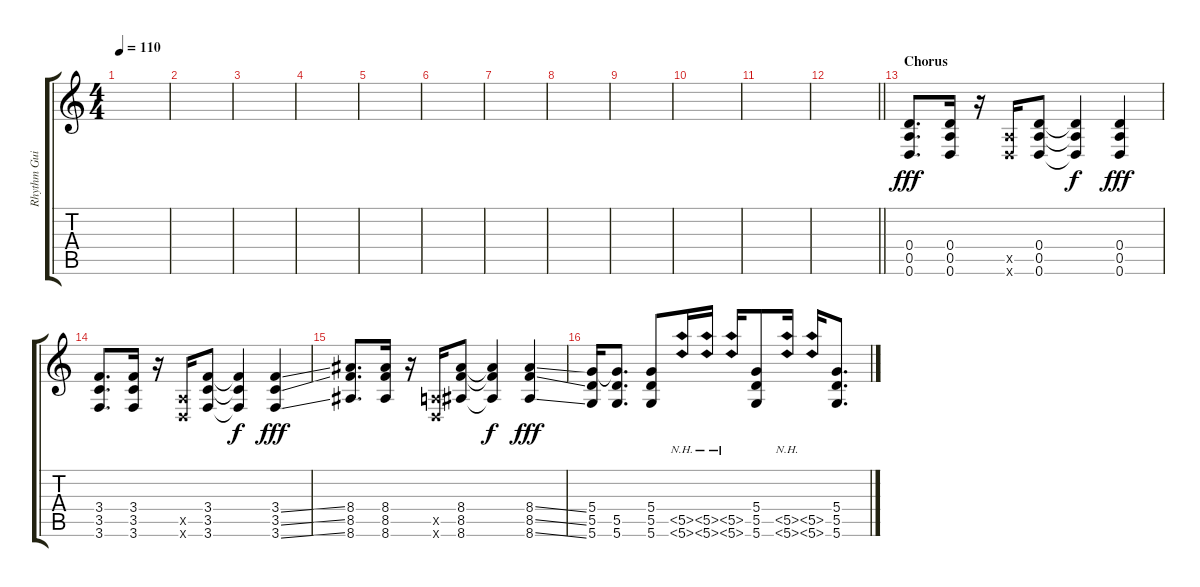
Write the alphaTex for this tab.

\track ("Rhythm Guitar R" "Rhythm Gui") {instrument overdrivenguitar}
\staff {score tabs}
\tuning (E4 B3 G3 D3 A2 D2) {hide}
\ts (4 4)
\tempo 110
\clef g2
\ks c
|
|
|
|
|
|
|
|
|
|
|
\barLineRight lightlight
|
\section ("" "Chorus")
(0.4 0.5 0.6).8{d dy fff volume 11} (0.4 0.5 0.6).16 r.16 (0.5{x} 0.6{x}).16 (0.4 0.5 0.6).8 (0.4{t} 0.5{t} 0.6{t}).4{dy f} (0.4 0.5 0.6).4{dy fff} |
(3.4 3.5 3.6).8{d} (3.4 3.5 3.6).16 r.16 (0.5{x} 0.6{x}).16 (3.4 3.5 3.6).8 (3.4{t} 3.5{t} 3.6{t}).4{dy f} (3.4{ss} 3.5{ss} 3.6{ss}).4{dy fff} |
(8.4 8.5 8.6).8{d} (8.4 8.5 8.6).16 r.16 (0.5{x} 0.6{x}).16 (8.4 8.5 8.6).8 (8.4{t} 8.5{t} 8.6{t}).4{dy f} (8.4{ss} 8.5{ss} 8.6{ss}).4{dy fff} |
(5.4 5.5 5.6).16 (5.4{t} 5.5 5.6).8{d} (5.4 5.5 5.6).8 (5.5{nh} 5.6{nh}).16 (5.5{nh} 5.6{nh}).16 (5.5{nh} 5.6{nh}).16 (5.4 5.5 5.6).8 (5.5{nh} 5.6{nh}).16 (5.5{nh} 5.6{nh}).16 (5.4 5.5 5.6).8{d}
